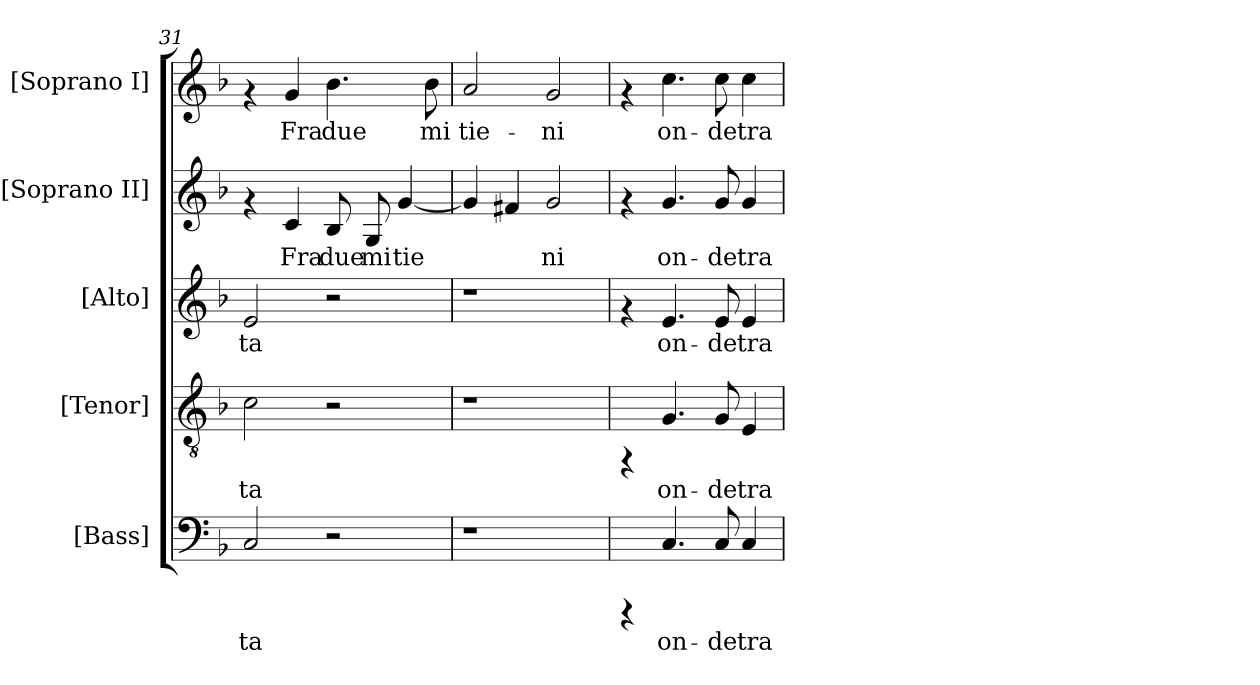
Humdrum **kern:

**kern	**text	**kern	**text	**kern	**text	**kern	**text	**kern	**text
*part5	*part5	*part4	*part4	*part3	*part3	*part2	*part2	*part1	*part1
*staff5	*staff5	*staff4	*staff4	*staff3	*staff3	*staff2	*staff2	*staff1	*staff1
*I"[Bass]	*	*I"[Tenor]	*	*I"[Alto]	*	*I"[Soprano II]	*	*I"[Soprano I]	*
*clefF4	*	*clefGv2	*	*clefG2	*	*clefG2	*	*clefG2	*
*k[b-]	*	*k[b-]	*	*k[b-]	*	*k[b-]	*	*k[b-]	*
*F:	*	*F:	*	*F:	*	*F:	*	*F:	*
=31	=31	=31	=31	=31	=31	=31	=31	=31	=31
!	!LO:LY:b:cj	!	!LO:LY:b:cj	!	!LO:LY:b:cj	!	!	!	!
2C/	-ta	2c\	-ta	2e/	-ta	4rf	.	4rf	.
!	!	!	!	!	!	!	!LO:LY:b:cj	!	!LO:LY:b:cj
.	.	.	.	.	.	4c/	Fra	4g/	Fra
!	!	!	!	!	!	!	!LO:LY:b:cj	!	!LO:LY:b:cj
2r	.	2r	.	2r	.	8B-/	due	4.b-\	due
!	!	!	!	!	!	!	!LO:LY:b:cj	!	!
.	.	.	.	.	.	8G/	mi	.	.
!	!	!	!	!	!	!	!LO:LY:b:cj	!	!
.	.	.	.	.	.	[<4g/	tie-	.	.
!	!	!	!	!	!	!	!	!	!LO:LY:b:cj
.	.	.	.	.	.	.	.	8b-\	mi
=32	=32	=32	=32	=32	=32	=32	=32	=32	=32
!	!	!	!	!	!	!	!LO:LY:b:cj	!	!LO:LY:b:cj
1r	.	1r	.	1r	.	4g/]	--	2a/	tie-
!	!	!	!	!	!	!	!LO:LY:b:cj	!	!
.	.	.	.	.	.	4f#X/	--	.	.
!	!	!	!	!	!	!	!LO:LY:b:cj	!	!LO:LY:b:cj
.	.	.	.	.	.	2g/	-ni	2g/	-ni
=33	=33	=33	=33	=33	=33	=33	=33	=33	=33
4rCCC	.	4rFF	.	4rf	.	4rf	.	4rf	.
!	!LO:LY:b:cj	!	!LO:LY:b:cj	!	!LO:LY:b:cj	!	!LO:LY:b:cj	!	!LO:LY:b:cj
4.C/	on-	4.G/	on-	4.e/	on-	4.g/	on-	4.cc\	on-
!	!LO:LY:b:cj	!	!LO:LY:b:cj	!	!LO:LY:b:cj	!	!LO:LY:b:cj	!	!LO:LY:b:cj
8C/	-de	8G/	-de	8e/	-de	8g/	-de	8cc\	-de
!	!LO:LY:b:cj	!	!LO:LY:b:cj	!	!LO:LY:b:cj	!	!LO:LY:b:cj	!	!LO:LY:b:cj
4C/	tra	4E/	tra	4e/	tra	4g/	tra	4cc\	tra
=	=	=	=	=	=	=	=	=	=
*-	*-	*-	*-	*-	*-	*-	*-	*-	*-
